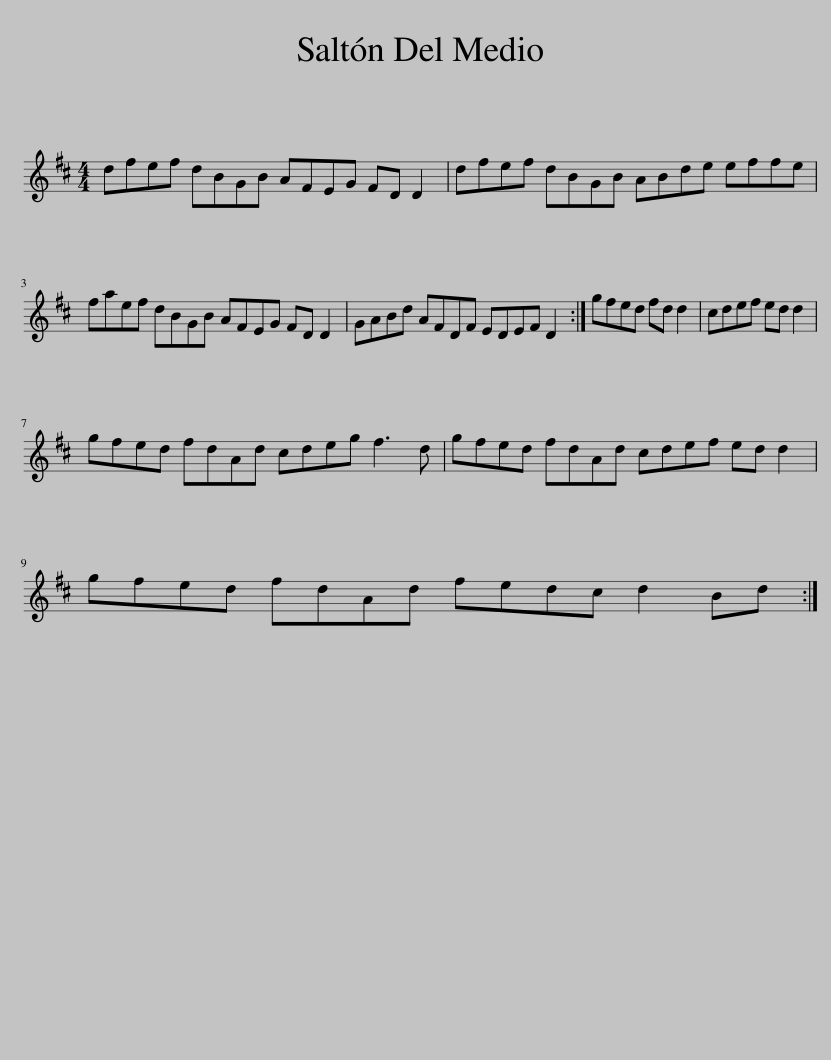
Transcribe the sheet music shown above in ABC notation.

X:1
L:1/8
M:4/4
I:linebreak $
K:D
V:1 treble
V:1
 dfef dBGB AFEG FD D2 | dfef dBGB ABde effe |$ faef dBGB AFEG FD D2 | GABd AFDF EDEF D2 :| gfed fd d2 | %5
 cdef ed d2 |$ gfed fdAd cdeg f3 d | gfed fdAd cdef ed d2 |$ gfed fdAd fedc d2 Bd :| %9
